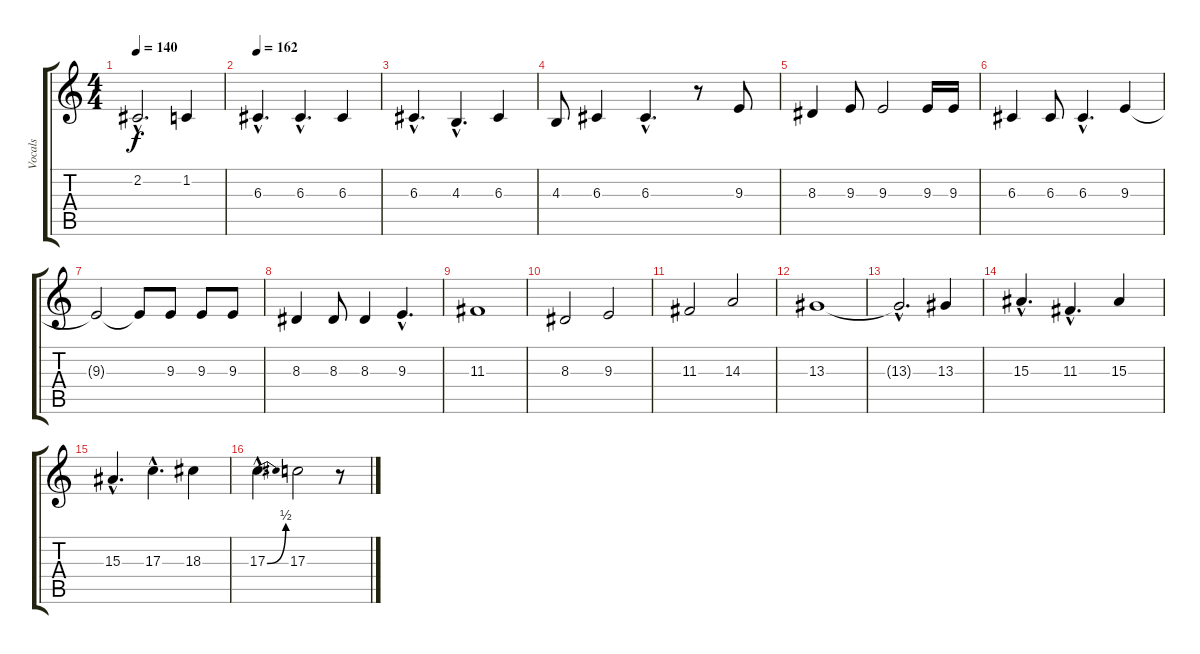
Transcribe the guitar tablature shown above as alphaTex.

\track ("Vocals" "Vocals") {instrument lead2sawtooth}
\staff {score tabs}
\tuning (E4 B3 G3 D3 A2 E2) {hide}
\ts (4 4)
\tempo 140
\clef g2
\ks c
2.2{hac t}.2{d dy f} 1.2.4 |
\section ("" "")
\tempo 162
6.3{hac}.4{d} 6.3{hac}.4{d} 6.3.4 |
6.3{hac}.4{d} 4.3{hac}.4{d} 6.3.4 |
4.3.8 6.3.4 6.3{hac}.4{d} r.8 9.3.8 |
8.3.4 9.3.8 9.3.2 9.3.16 9.3.16 |
6.3.4 6.3.8 6.3{hac}.4{d} 9.3.4 |
9.3{t}.2 9.3{t}.8 9.3.8 9.3.8 9.3.8 |
8.3.4 8.3.8 8.3.4 9.3{hac}.4{d} |
11.3.1 |
8.3.2 9.3.2 |
11.3.2 14.3.2 |
13.3.1 |
13.3{hac t}.2{d} 13.3.4 |
15.3{hac}.4{d} 11.3{hac}.4{d} 15.3.4 |
15.3{hac}.4{d} 17.3{hac}.4{d} 18.3.4 |
17.3{be (bend 0 0 60 2) hac}.4{d} 17.3.2 r.8
